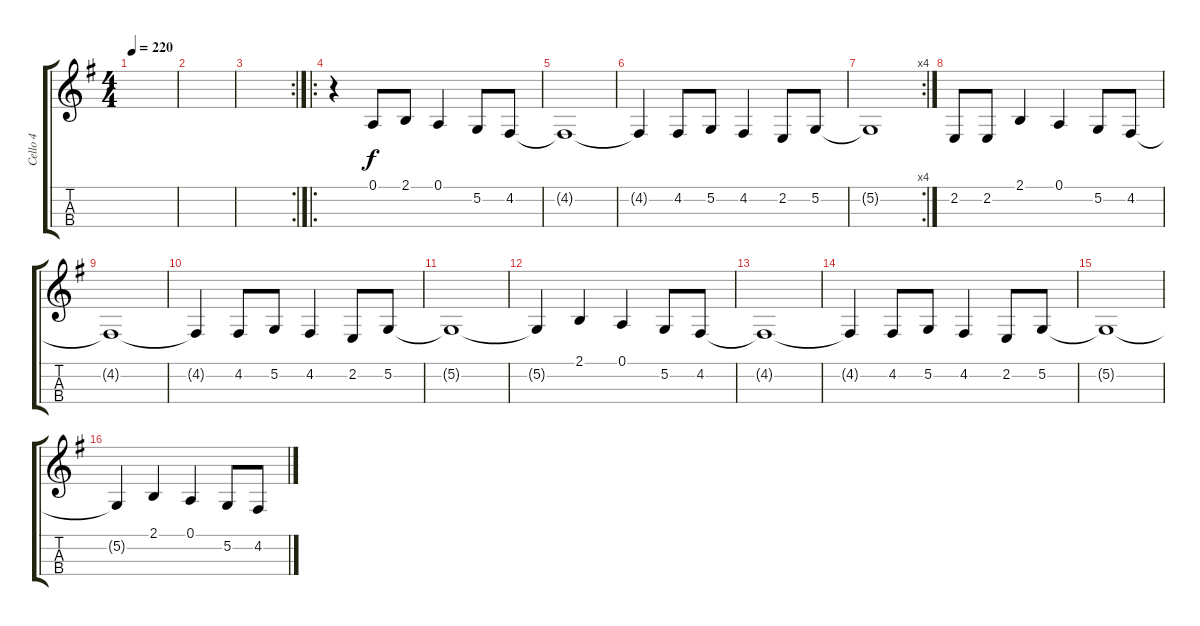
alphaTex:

\track ("Cello 4" "Cello 4") {instrument cello}
\staff {score tabs}
\tuning (A3 D3 G2 C2) {hide}
\ts (4 4)
\tempo 220
\clef g2
\ks g
|
|
\rc 2
|
\ro
r.4 0.1.8 2.1.8 0.1.4 5.2.8 4.2.8 |
4.2{t}.1 |
4.2{t}.4 4.2.8 5.2.8 4.2.4 2.2.8 5.2.8 |
\rc 4
5.2{t}.1 |
2.2.8 2.2.8 2.1.4 0.1.4 5.2.8 4.2.8 |
4.2{t}.1 |
4.2{t}.4 4.2.8 5.2.8 4.2.4 2.2.8 5.2.8 |
5.2{t}.1 |
5.2{t}.4 2.1.4 0.1.4 5.2.8 4.2.8 |
4.2{t}.1 |
4.2{t}.4 4.2.8 5.2.8 4.2.4 2.2.8 5.2.8 |
5.2{t}.1 |
5.2{t}.4 2.1.4 0.1.4 5.2.8 4.2.8
